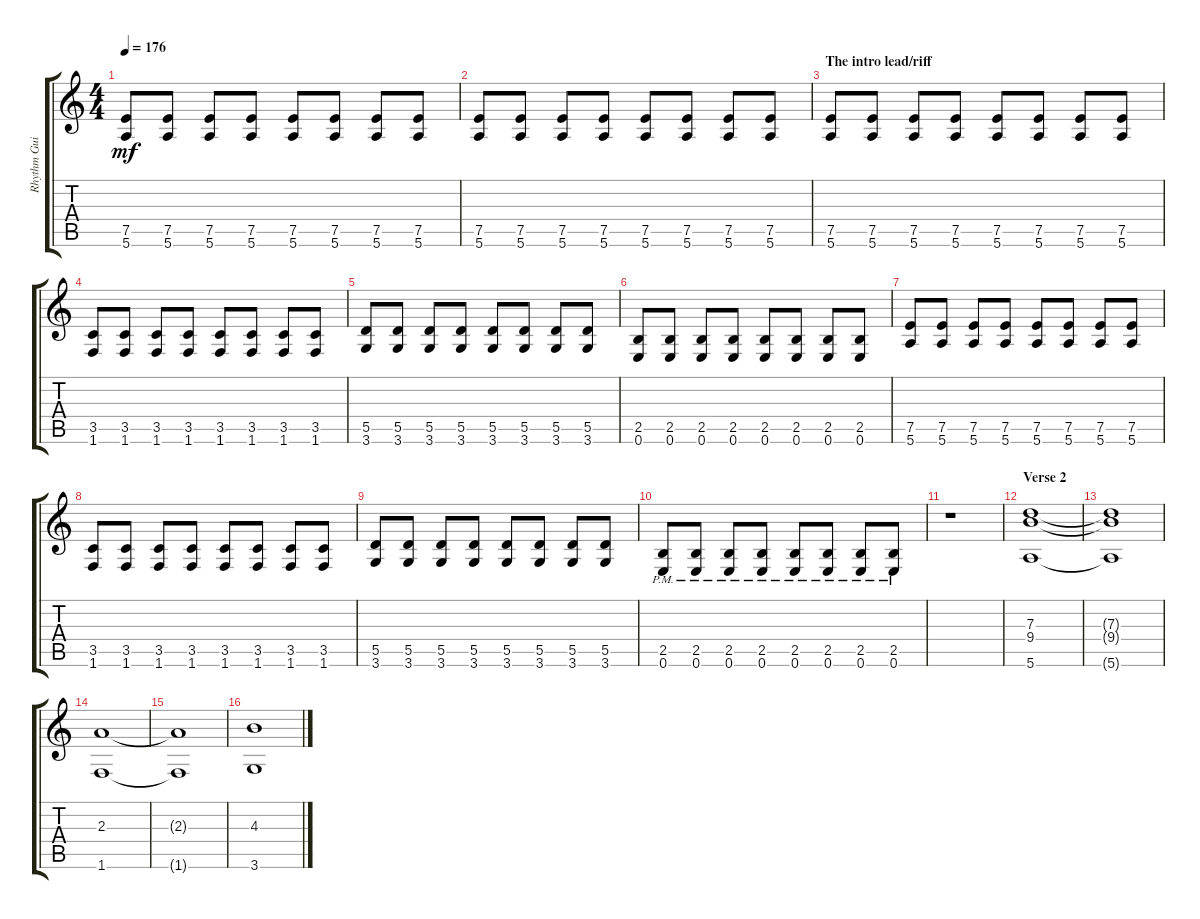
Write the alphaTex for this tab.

\track ("Rhythm Guitar" "Rhythm Gui") {instrument overdrivenguitar}
\staff {score tabs}
\tuning (E4 B3 G3 D3 A2 E2) {hide}
\ts (4 4)
\tempo 176
\clef g2
\ks c
(7.5 5.6).8{dy mf} (7.5 5.6).8 (7.5 5.6).8 (7.5 5.6).8 (7.5 5.6).8 (7.5 5.6).8 (7.5 5.6).8 (7.5 5.6).8 |
(7.5 5.6).8 (7.5 5.6).8 (7.5 5.6).8 (7.5 5.6).8 (7.5 5.6).8 (7.5 5.6).8 (7.5 5.6).8 (7.5 5.6).8 |
\section ("" "The intro lead/riff")
(7.5 5.6).8 (7.5 5.6).8 (7.5 5.6).8 (7.5 5.6).8 (7.5 5.6).8 (7.5 5.6).8 (7.5 5.6).8 (7.5 5.6).8 |
(3.5 1.6).8 (3.5 1.6).8 (3.5 1.6).8 (3.5 1.6).8 (3.5 1.6).8 (3.5 1.6).8 (3.5 1.6).8 (3.5 1.6).8 |
(5.5 3.6).8 (5.5 3.6).8 (5.5 3.6).8 (5.5 3.6).8 (5.5 3.6).8 (5.5 3.6).8 (5.5 3.6).8 (5.5 3.6).8 |
(2.5 0.6).8 (2.5 0.6).8 (2.5 0.6).8 (2.5 0.6).8 (2.5 0.6).8 (2.5 0.6).8 (2.5 0.6).8 (2.5 0.6).8 |
(7.5 5.6).8 (7.5 5.6).8 (7.5 5.6).8 (7.5 5.6).8 (7.5 5.6).8 (7.5 5.6).8 (7.5 5.6).8 (7.5 5.6).8 |
(3.5 1.6).8 (3.5 1.6).8 (3.5 1.6).8 (3.5 1.6).8 (3.5 1.6).8 (3.5 1.6).8 (3.5 1.6).8 (3.5 1.6).8 |
(5.5 3.6).8 (5.5 3.6).8 (5.5 3.6).8 (5.5 3.6).8 (5.5 3.6).8 (5.5 3.6).8 (5.5 3.6).8 (5.5 3.6).8 |
(2.5{pm} 0.6{pm}).8 (2.5{pm} 0.6{pm}).8 (2.5{pm} 0.6{pm}).8 (2.5{pm} 0.6{pm}).8 (2.5{pm} 0.6{pm}).8 (2.5{pm} 0.6{pm}).8 (2.5{pm} 0.6{pm}).8 (2.5{pm} 0.6{pm}).8 |
r.1 |
\section ("" "Verse 2")
(7.3 9.4 5.6).1 |
(7.3{t} 9.4{t} 5.6{t}).1 |
(2.3 1.6).1 |
(2.3{t} 1.6{t}).1 |
(4.3 3.6).1
